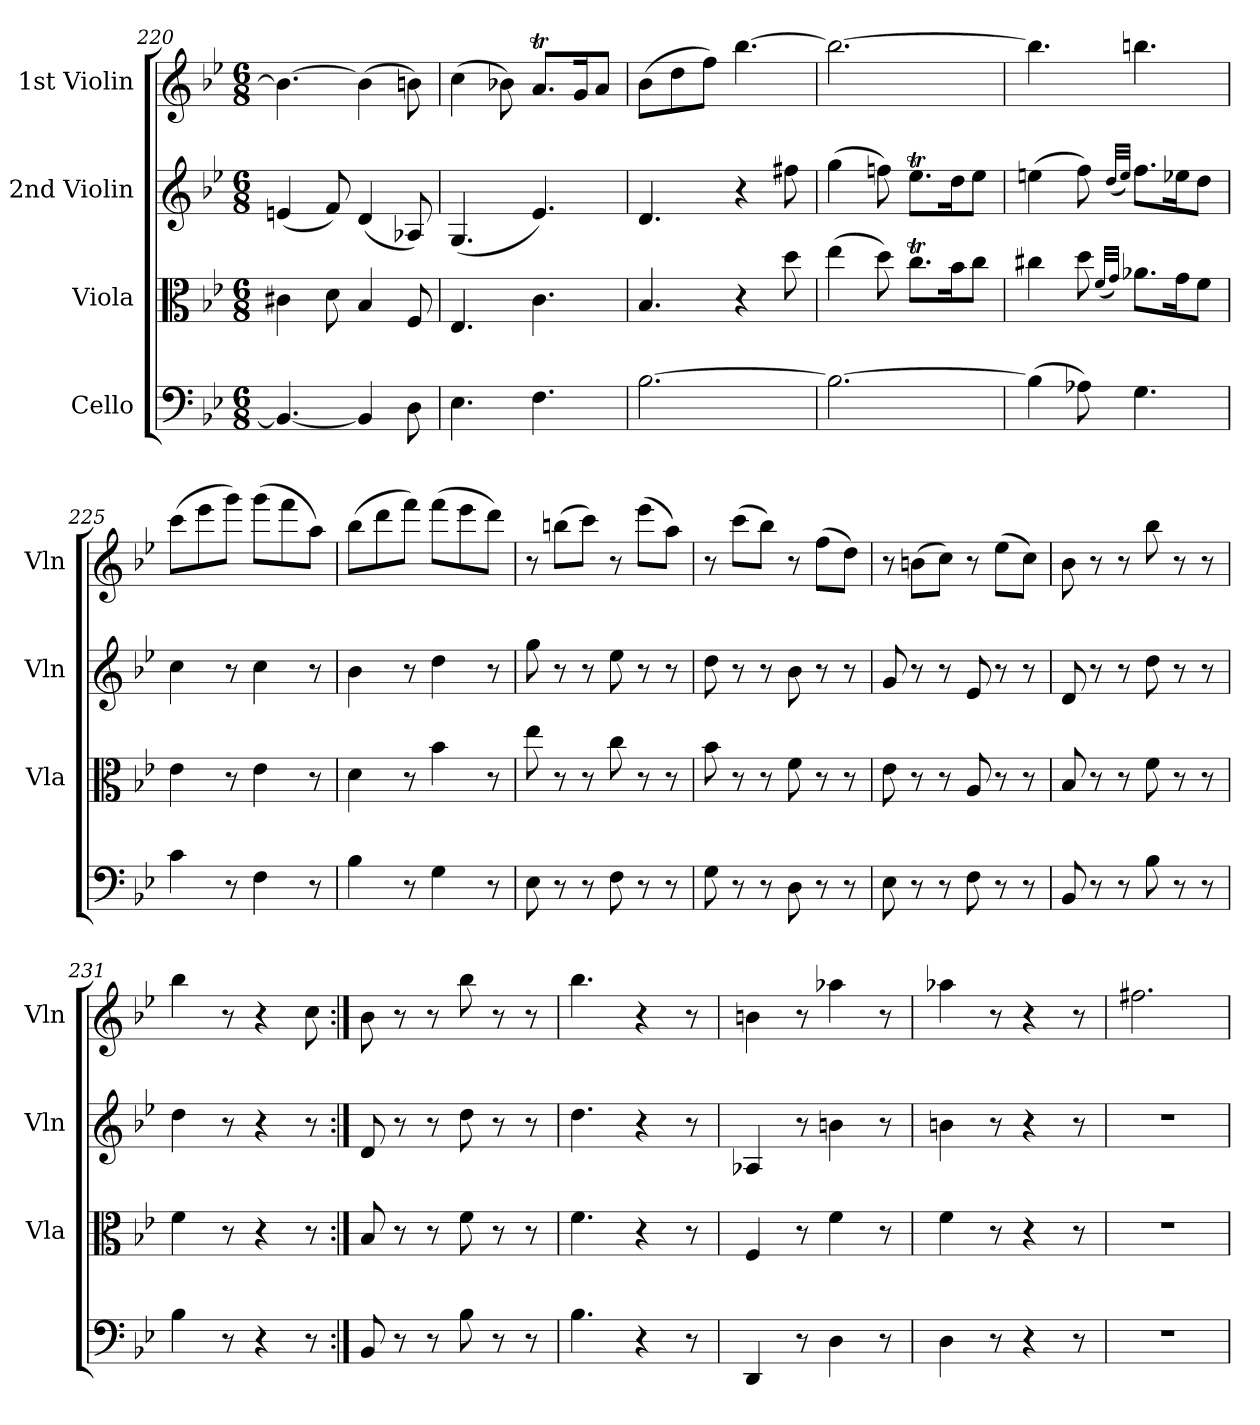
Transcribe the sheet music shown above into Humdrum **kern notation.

**kern	**kern	**kern	**kern
*part4	*part3	*part2	*part1
*staff4	*staff3	*staff2	*staff1
*I"Cello	*I"Viola	*I"2nd Violin	*I"1st Violin
*	*I'Vla	*I'Vln	*I'Vln
*clefF4	*clefC3	*clefG2	*clefG2
*k[b-e-]	*k[b-e-]	*k[b-e-]	*k[b-e-]
*B-:	*B-:	*B-:	*B-:
*M6/8	*M6/8	*M6/8	*M6/8
=220	=220	=220	=220
4.BB-_	4c#X	(4en	4.b-_
.	8d	8f)	.
4BB-]	4B-	(4d	(4b-]
8D	8F	8A-X)	8bn)
=221	=221	=221	=221
4.E-	4.E-	(4.G	(4cc
.	.	.	8b-X)
4.F	4.c	4.e-)	8.atL
.	.	.	16gK
.	.	.	8aJ
=222	=222	=222	=222
[2.B-	4.B-	4.d	(8b-L
.	.	.	8dd
.	.	.	8ffJ)
.	4r	4r	[4.bb-
.	8dd	8ff#X	.
=223	=223	=223	=223
2.B-_	(4ee-	(4gg	2.bb-_
.	8dd)	8ffn)	.
.	8.ccTL	8.ee-TL	.
.	16b-K	16ddK	.
.	8ccJ	8ee-J	.
=224	=224	=224	=224
(4B-]	4cc#X	(4een	4.bb-]
8A-X)	8dd	8ff)	.
.	(32qqf/LLL	(32qqdd/LLL	.
.	32qqg/JJJ)	32qqee/JJJ)	.
4.G	8.a-XL	8.ffL	4.bbn
.	16gK	16ee-XK	.
.	8fJ	8ddJ	.
=225	=225	=225	=225
4c	4e-	4cc	(8cccL
.	.	.	8eee-
8r	8r	8r	8gggJ)
4F	4e-	4cc	(8gggL
.	.	.	8fff
8r	8r	8r	8aaJ)
=226	=226	=226	=226
4B-	4d	4b-	(8bb-L
.	.	.	8ddd
8r	8r	8r	8fffJ)
4G	4b-	4dd	(8fffL
.	.	.	8eee-
8r	8r	8r	8dddJ)
=227	=227	=227	=227
8E-	8ee-	8gg	8r
8r	8r	8r	(8bbnL
8r	8r	8r	8cccJ)
8F	8cc	8ee-	8r
8r	8r	8r	(8eee-L
8r	8r	8r	8aaJ)
=228	=228	=228	=228
8G	8b-	8dd	8r
8r	8r	8r	(8cccL
8r	8r	8r	8bb-J)
8D	8f	8b-	8r
8r	8r	8r	(8ffL
8r	8r	8r	8ddJ)
=229	=229	=229	=229
8E-	8e-	8g	8r
8r	8r	8r	(8bnL
8r	8r	8r	8ccJ)
8F	8A	8e-	8r
8r	8r	8r	(8ee-L
8r	8r	8r	8ccJ)
=230	=230	=230	=230
8BB-	8B-	8d	8b-
8r	8r	8r	8r
8r	8r	8r	8r
8B-	8f	8dd	8bb-
8r	8r	8r	8r
8r	8r	8r	8r
=231	=231	=231	=231
4B-	4f	4dd	4bb-
8r	8r	8r	8r
4r	4r	4r	4r
8r	8r	8r	8cc
=232:|!	=232:|!	=232:|!	=232:|!
8BB-	8B-	8d	8b-
8r	8r	8r	8r
8r	8r	8r	8r
8B-	8f	8dd	8bb-
8r	8r	8r	8r
8r	8r	8r	8r
=233	=233	=233	=233
4.B-	4.f	4.dd	4.bb-
4r	4r	4r	4r
8r	8r	8r	8r
=234	=234	=234	=234
4DD	4F	4A-X	4bn
8r	8r	8r	8r
4D	4f	4bn	4aa-X
8r	8r	8r	8r
=235	=235	=235	=235
4D	4f	4bn	4aa-X
8r	8r	8r	8r
4r	4r	4r	4r
8r	8r	8r	8r
=236	=236	=236	=236
2.r	2.r	2.r	2.ff#X
=	=	=	=
*-	*-	*-	*-
